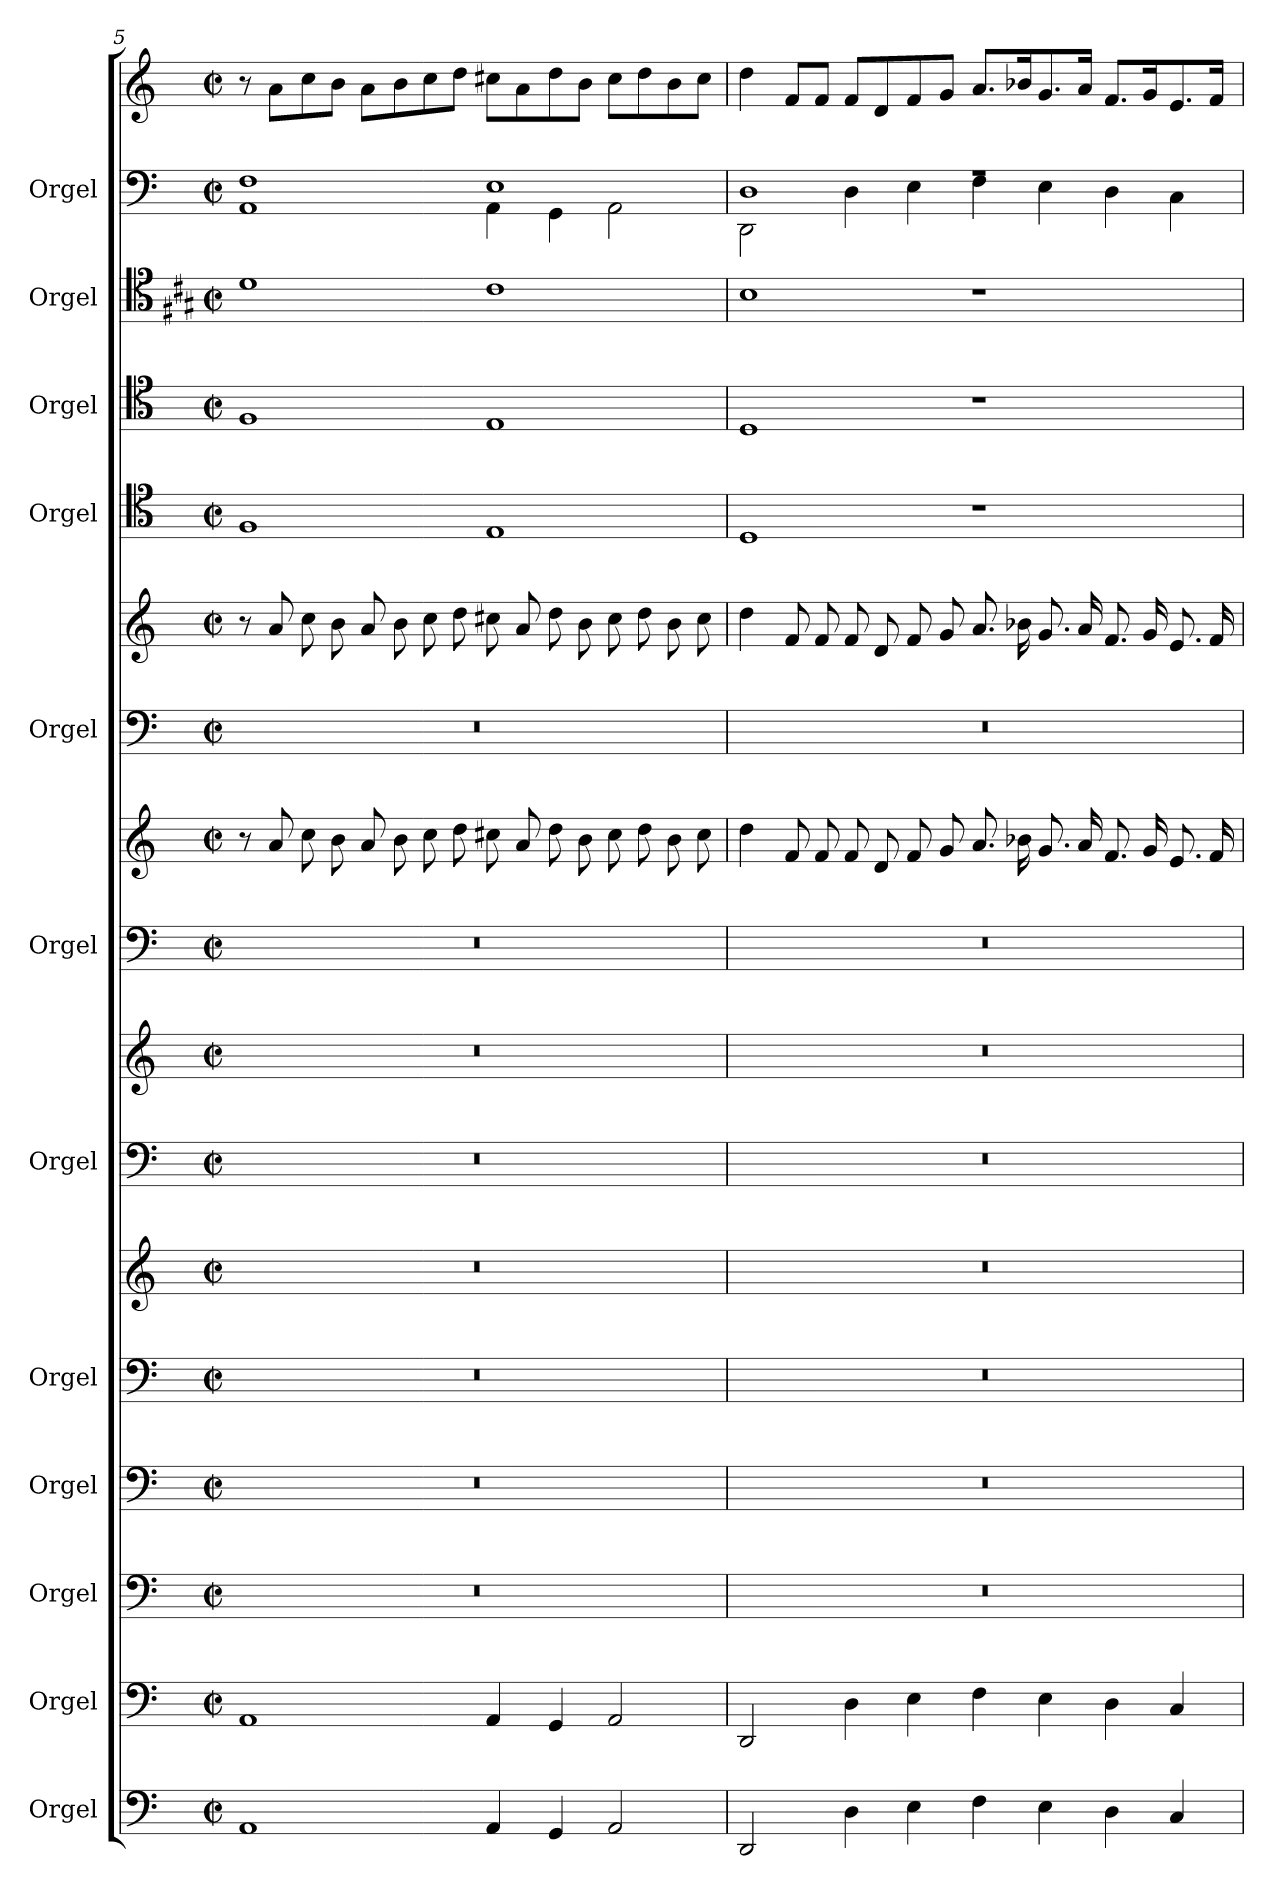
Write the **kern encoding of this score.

**kern	**kern	**kern	**kern	**kern	**kern	**kern	**kern	**kern	**kern	**kern	**kern	**kern	**kern	**kern	**kern	**kern
*part12	*part11	*part10	*part9	*part8	*part8	*part7	*part7	*part6	*part6	*part5	*part5	*part4	*part3	*part2	*part1	*part1
*staff17	*staff16	*staff15	*staff14	*staff13	*staff12	*staff11	*staff10	*staff9	*staff8	*staff7	*staff6	*staff5	*staff4	*staff3	*staff2	*staff1
*I"Orgel	*I"Orgel	*I"Orgel	*I"Orgel	*I"Orgel	*	*I"Orgel	*	*I"Orgel	*	*I"Orgel	*	*I"Orgel	*I"Orgel	*I"Orgel	*I"Orgel	*
*I'Org.	*I'Org.	*I'Org.	*I'Org.	*I'Org.	*	*I'Org.	*	*I'Org.	*	*I'Org.	*	*I'Org.	*I'Org.	*I'Org.	*	*
!!LO:LB:g=z
*clefF4	*clefF4	*clefF4	*clefF4	*clefF4	*clefG2	*clefF4	*clefG2	*clefF4	*clefG2	*clefF4	*clefG2	*clefC4	*clefC4	*clefC4	*clefF4	*clefG2
*	*	*	*	*	*	*	*	*	*	*	*	*	*	*ITrd5c9	*	*
*k[]	*k[]	*k[]	*k[]	*k[]	*k[]	*k[]	*k[]	*k[]	*k[]	*k[]	*k[]	*k[]	*k[]	*k[]	*k[]	*k[]
*M4/2	*M4/2	*M4/2	*M4/2	*M4/2	*M4/2	*M4/2	*M4/2	*M4/2	*M4/2	*M4/2	*M4/2	*M4/2	*M4/2	*M4/2	*M4/2	*M4/2
*met(c|)	*met(c|)	*met(c|)	*met(c|)	*met(c|)	*met(c|)	*met(c|)	*met(c|)	*met(c|)	*met(c|)	*met(c|)	*met(c|)	*met(c|)	*met(c|)	*met(c|)	*met(c|)	*met(c|)
=5	=5	=5	=5	=5	=5	=5	=5	=5	=5	=5	=5	=5	=5	=5	=5	=5
*	*	*	*	*	*	*	*	*	*	*	*	*	*	*	*^	*
1AA	1AA	0r	0r	0r	0r	0r	0r	0r	8r	0r	8r	1F	1F	1F	1F	1AA	8r
.	.	.	.	.	.	.	.	.	8a/	.	8a/	.	.	.	.	.	8a\L
.	.	.	.	.	.	.	.	.	8cc\	.	8cc\	.	.	.	.	.	8cc\
.	.	.	.	.	.	.	.	.	8b\	.	8b\	.	.	.	.	.	8b\J
.	.	.	.	.	.	.	.	.	8a/	.	8a/	.	.	.	.	.	8a\L
.	.	.	.	.	.	.	.	.	8b\	.	8b\	.	.	.	.	.	8b\
.	.	.	.	.	.	.	.	.	8cc\	.	8cc\	.	.	.	.	.	8cc\
.	.	.	.	.	.	.	.	.	8dd\	.	8dd\	.	.	.	.	.	8dd\J
4AA/	4AA/	.	.	.	.	.	.	.	8cc#X\	.	8cc#X\	1E	1E	1E	1E	4AA\	8cc#X\L
.	.	.	.	.	.	.	.	.	8a/	.	8a/	.	.	.	.	.	8a\
4GG/	4GG/	.	.	.	.	.	.	.	8dd\	.	8dd\	.	.	.	.	4GG\	8dd\
.	.	.	.	.	.	.	.	.	8b\	.	8b\	.	.	.	.	.	8b\J
2AA/	2AA/	.	.	.	.	.	.	.	8cc#\	.	8cc#\	.	.	.	.	2AA\	8cc#\L
.	.	.	.	.	.	.	.	.	8dd\	.	8dd\	.	.	.	.	.	8dd\
.	.	.	.	.	.	.	.	.	8b\	.	8b\	.	.	.	.	.	8b\
.	.	.	.	.	.	.	.	.	8cc#\	.	8cc#\	.	.	.	.	.	8cc#\J
=6	=6	=6	=6	=6	=6	=6	=6	=6	=6	=6	=6	=6	=6	=6	=6	=6	=6
2DD/	2DD/	0r	0r	0r	0r	0r	0r	0r	4dd\	0r	4dd\	1D	1D	1D	1D	2DD\	4dd\
.	.	.	.	.	.	.	.	.	8f/	.	8f/	.	.	.	.	.	8f/L
.	.	.	.	.	.	.	.	.	8f/	.	8f/	.	.	.	.	.	8f/J
4D\	4D\	.	.	.	.	.	.	.	8f/	.	8f/	.	.	.	.	4D\	8f/L
.	.	.	.	.	.	.	.	.	8d/	.	8d/	.	.	.	.	.	8d/
4E\	4E\	.	.	.	.	.	.	.	8f/	.	8f/	.	.	.	.	4E\	8f/
.	.	.	.	.	.	.	.	.	8g/	.	8g/	.	.	.	.	.	8g/J
4F\	4F\	.	.	.	.	.	.	.	8.a/	.	8.a/	1r	1r	1r	1r	4F\	8.a/L
.	.	.	.	.	.	.	.	.	16b-X\	.	16b-X\	.	.	.	.	.	16b-X/K
4E\	4E\	.	.	.	.	.	.	.	8.g/	.	8.g/	.	.	.	.	4E\	8.g/
.	.	.	.	.	.	.	.	.	16a/	.	16a/	.	.	.	.	.	16a/Jk
4D\	4D\	.	.	.	.	.	.	.	8.f/	.	8.f/	.	.	.	.	4D\	8.f/L
.	.	.	.	.	.	.	.	.	16g/	.	16g/	.	.	.	.	.	16g/K
4C/	4C/	.	.	.	.	.	.	.	8.e/	.	8.e/	.	.	.	.	4C\	8.e/
.	.	.	.	.	.	.	.	.	16f/	.	16f/	.	.	.	.	.	16f/Jk
*	*	*	*	*	*	*	*	*	*	*	*	*	*	*	*v	*v	*
=	=	=	=	=	=	=	=	=	=	=	=	=	=	=	=	=
*-	*-	*-	*-	*-	*-	*-	*-	*-	*-	*-	*-	*-	*-	*-	*-	*-
